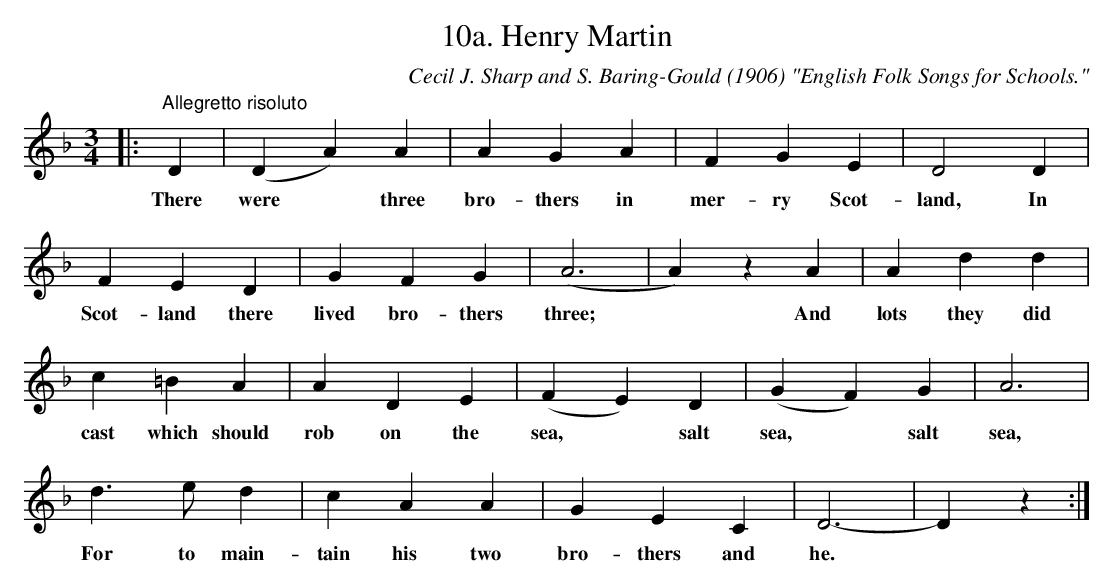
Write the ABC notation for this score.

X:1
T:10a. Henry Martin
C:Cecil J. Sharp and S. Baring-Gould (1906) "English Folk Songs for Schools."
L:1/4
M:3/4
K:Dm
|:"^Allegretto risoluto" D | (D A) A | A G A | F G E | D2 D |$ F E D | G F G | (A3 | A) z A |
w: There|were * three|bro- thers in|mer- ry Scot-|land, In|Scot- land there|lived bro- thers|three;|* And|
A d d |$ c =B A | A D E | (F E) D | (G F) G | A3 |$ d3/2 e/ d | c A A | G E C | D3- | D z :|
w: lots they did|cast which should|rob on the|sea, * salt|sea, * salt|sea,|For to main-|tain his two|bro- thers and|he.||
